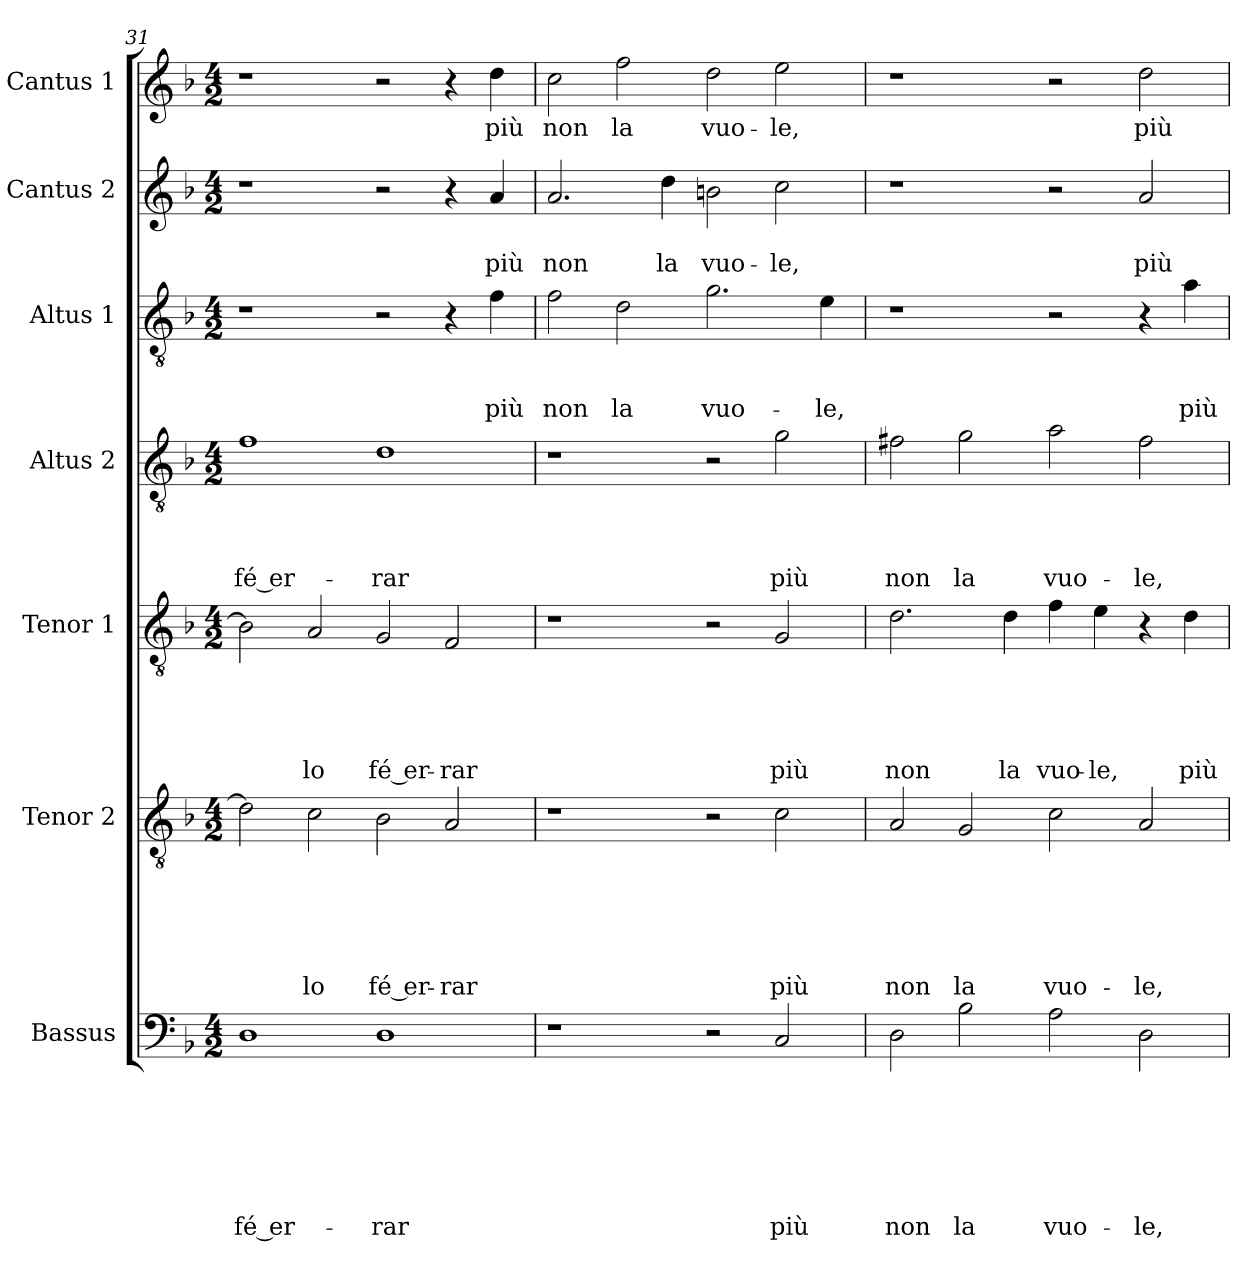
**kern	**text	**text	**text	**text	**text	**text	**text	**kern	**text	**text	**text	**text	**text	**text	**kern	**text	**text	**text	**text	**text	**kern	**text	**text	**text	**text	**kern	**text	**text	**text	**kern	**text	**text	**kern	**text
*part7	*part7	*part7	*part7	*part7	*part7	*part7	*part7	*part6	*part6	*part6	*part6	*part6	*part6	*part6	*part5	*part5	*part5	*part5	*part5	*part5	*part4	*part4	*part4	*part4	*part4	*part3	*part3	*part3	*part3	*part2	*part2	*part2	*part1	*part1
*staff7	*staff7	*staff7	*staff7	*staff7	*staff7	*staff7	*staff7	*staff6	*staff6	*staff6	*staff6	*staff6	*staff6	*staff6	*staff5	*staff5	*staff5	*staff5	*staff5	*staff5	*staff4	*staff4	*staff4	*staff4	*staff4	*staff3	*staff3	*staff3	*staff3	*staff2	*staff2	*staff2	*staff1	*staff1
*I"Bassus	*	*	*	*	*	*	*	*I"Tenor 2	*	*	*	*	*	*	*I"Tenor 1	*	*	*	*	*	*I"Altus 2	*	*	*	*	*I"Altus 1	*	*	*	*I"Cantus 2	*	*	*I"Cantus 1	*
*clefF4	*	*	*	*	*	*	*	*clefGv2	*	*	*	*	*	*	*clefGv2	*	*	*	*	*	*clefGv2	*	*	*	*	*clefGv2	*	*	*	*clefG2	*	*	*clefG2	*
*k[b-]	*	*	*	*	*	*	*	*k[b-]	*	*	*	*	*	*	*k[b-]	*	*	*	*	*	*k[b-]	*	*	*	*	*k[b-]	*	*	*	*k[b-]	*	*	*k[b-]	*
*d:	*	*	*	*	*	*	*	*d:	*	*	*	*	*	*	*d:	*	*	*	*	*	*d:	*	*	*	*	*d:	*	*	*	*d:	*	*	*d:	*
*M4/2	*	*	*	*	*	*	*	*M4/2	*	*	*	*	*	*	*M4/2	*	*	*	*	*	*M4/2	*	*	*	*	*M4/2	*	*	*	*M4/2	*	*	*M4/2	*
=31	=31	=31	=31	=31	=31	=31	=31	=31	=31	=31	=31	=31	=31	=31	=31	=31	=31	=31	=31	=31	=31	=31	=31	=31	=31	=31	=31	=31	=31	=31	=31	=31	=31	=31
!	!	!	!	!	!	!	!LO:LY:b	!	!	!	!	!	!	!	!	!	!	!	!	!	!	!	!	!	!LO:LY:b	!	!	!	!	!	!	!	!	!
1D	.	.	.	.	.	.	fé er-	2d\]	.	.	.	.	.	.	2B-\]	.	.	.	.	.	1f	.	.	.	fé er-	1r	.	.	.	1r	.	.	1r	.
!	!	!	!	!	!	!	!	!	!	!	!	!	!	!LO:LY:b	!	!	!	!	!	!LO:LY:b	!	!	!	!	!	!	!	!	!	!	!	!	!	!
.	.	.	.	.	.	.	.	2c\	.	.	.	.	.	lo	2A/	.	.	.	.	lo	.	.	.	.	.	.	.	.	.	.	.	.	.	.
!	!	!	!	!	!	!	!LO:LY:b	!	!	!	!	!	!	!LO:LY:b	!	!	!	!	!	!LO:LY:b	!	!	!	!	!LO:LY:b	!	!	!	!	!	!	!	!	!
1D	.	.	.	.	.	.	-rar	2B-\	.	.	.	.	.	fé er-	2G/	.	.	.	.	fé er-	1d	.	.	.	-rar	2r	.	.	.	2r	.	.	2r	.
!	!	!	!	!	!	!	!	!	!	!	!	!	!	!LO:LY:b	!	!	!	!	!	!LO:LY:b	!	!	!	!	!	!	!	!	!	!	!	!	!	!
.	.	.	.	.	.	.	.	2A/	.	.	.	.	.	-rar	2F/	.	.	.	.	-rar	.	.	.	.	.	4r	.	.	.	4r	.	.	4r	.
!	!	!	!	!	!	!	!	!	!	!	!	!	!	!	!	!	!	!	!	!	!	!	!	!	!	!	!	!	!LO:LY:b	!	!	!LO:LY:b	!	!LO:LY:b
.	.	.	.	.	.	.	.	.	.	.	.	.	.	.	.	.	.	.	.	.	.	.	.	.	.	4f\	.	.	più	4a/	.	più	4dd\	più
=32	=32	=32	=32	=32	=32	=32	=32	=32	=32	=32	=32	=32	=32	=32	=32	=32	=32	=32	=32	=32	=32	=32	=32	=32	=32	=32	=32	=32	=32	=32	=32	=32	=32	=32
!	!	!	!	!	!	!	!	!	!	!	!	!	!	!	!	!	!	!	!	!	!	!	!	!	!	!	!	!	!LO:LY:b	!	!	!LO:LY:b	!	!LO:LY:b
1r	.	.	.	.	.	.	.	1r	.	.	.	.	.	.	1r	.	.	.	.	.	1r	.	.	.	.	2f\	.	.	non	2.a/	.	non	2cc\	non
!	!	!	!	!	!	!	!	!	!	!	!	!	!	!	!	!	!	!	!	!	!	!	!	!	!	!	!	!	!LO:LY:b	!	!	!	!	!LO:LY:b
.	.	.	.	.	.	.	.	.	.	.	.	.	.	.	.	.	.	.	.	.	.	.	.	.	.	2d\	.	.	la	.	.	.	2ff\	la
!	!	!	!	!	!	!	!	!	!	!	!	!	!	!	!	!	!	!	!	!	!	!	!	!	!	!	!	!	!	!	!	!LO:LY:b	!	!
.	.	.	.	.	.	.	.	.	.	.	.	.	.	.	.	.	.	.	.	.	.	.	.	.	.	.	.	.	.	4dd\	.	la	.	.
!	!	!	!	!	!	!	!	!	!	!	!	!	!	!	!	!	!	!	!	!	!	!	!	!	!	!	!	!	!LO:LY:b	!	!	!LO:LY:b	!	!LO:LY:b
2r	.	.	.	.	.	.	.	2r	.	.	.	.	.	.	2r	.	.	.	.	.	2r	.	.	.	.	2.g\	.	.	vuo-	2bn\	.	vuo-	2dd\	vuo-
!	!	!	!	!	!	!	!LO:LY:b	!	!	!	!	!	!	!LO:LY:b	!	!	!	!	!	!LO:LY:b	!	!	!	!	!LO:LY:b	!	!	!	!	!	!	!LO:LY:b	!	!LO:LY:b
2C/	.	.	.	.	.	.	più	2c\	.	.	.	.	.	più	2G/	.	.	.	.	più	2g\	.	.	.	più	.	.	.	.	2cc\	.	-le,	2ee\	-le,
!	!	!	!	!	!	!	!	!	!	!	!	!	!	!	!	!	!	!	!	!	!	!	!	!	!	!	!	!	!LO:LY:b	!	!	!	!	!
.	.	.	.	.	.	.	.	.	.	.	.	.	.	.	.	.	.	.	.	.	.	.	.	.	.	4e\	.	.	-le,	.	.	.	.	.
!!LO:PB:g=z
=33	=33	=33	=33	=33	=33	=33	=33	=33	=33	=33	=33	=33	=33	=33	=33	=33	=33	=33	=33	=33	=33	=33	=33	=33	=33	=33	=33	=33	=33	=33	=33	=33	=33	=33
!	!	!	!	!	!	!	!LO:LY:b	!	!	!	!	!	!	!LO:LY:b	!	!	!	!	!	!LO:LY:b	!	!	!	!	!LO:LY:b	!	!	!	!	!	!	!	!	!
2D\	.	.	.	.	.	.	non	2A/	.	.	.	.	.	non	2.d\	.	.	.	.	non	2f#X\	.	.	.	non	1r	.	.	.	1r	.	.	1r	.
!	!	!	!	!	!	!	!LO:LY:b	!	!	!	!	!	!	!LO:LY:b	!	!	!	!	!	!	!	!	!	!	!LO:LY:b	!	!	!	!	!	!	!	!	!
2B-\	.	.	.	.	.	.	la	2G/	.	.	.	.	.	la	.	.	.	.	.	.	2g\	.	.	.	la	.	.	.	.	.	.	.	.	.
!	!	!	!	!	!	!	!	!	!	!	!	!	!	!	!	!	!	!	!	!LO:LY:b	!	!	!	!	!	!	!	!	!	!	!	!	!	!
.	.	.	.	.	.	.	.	.	.	.	.	.	.	.	4d\	.	.	.	.	la	.	.	.	.	.	.	.	.	.	.	.	.	.	.
!	!	!	!	!	!	!	!LO:LY:b	!	!	!	!	!	!	!LO:LY:b	!	!	!	!	!	!LO:LY:b	!	!	!	!	!LO:LY:b	!	!	!	!	!	!	!	!	!
2A\	.	.	.	.	.	.	vuo-	2c\	.	.	.	.	.	vuo-	4f\	.	.	.	.	vuo-	2a\	.	.	.	vuo-	2r	.	.	.	2r	.	.	2r	.
!	!	!	!	!	!	!	!	!	!	!	!	!	!	!	!	!	!	!	!	!LO:LY:b	!	!	!	!	!	!	!	!	!	!	!	!	!	!
.	.	.	.	.	.	.	.	.	.	.	.	.	.	.	4e\	.	.	.	.	-le,	.	.	.	.	.	.	.	.	.	.	.	.	.	.
!	!	!	!	!	!	!	!LO:LY:b	!	!	!	!	!	!	!LO:LY:b	!	!	!	!	!	!	!	!	!	!	!LO:LY:b	!	!	!	!	!	!	!LO:LY:b	!	!LO:LY:b
2D\	.	.	.	.	.	.	-le,	2A/	.	.	.	.	.	-le,	4r	.	.	.	.	.	2f#\	.	.	.	-le,	4r	.	.	.	2a/	.	più	2dd\	più
!	!	!	!	!	!	!	!	!	!	!	!	!	!	!	!	!	!	!	!	!LO:LY:b	!	!	!	!	!	!	!	!	!LO:LY:b	!	!	!	!	!
.	.	.	.	.	.	.	.	.	.	.	.	.	.	.	4d\	.	.	.	.	più	.	.	.	.	.	4a\	.	.	più	.	.	.	.	.
=	=	=	=	=	=	=	=	=	=	=	=	=	=	=	=	=	=	=	=	=	=	=	=	=	=	=	=	=	=	=	=	=	=	=
*-	*-	*-	*-	*-	*-	*-	*-	*-	*-	*-	*-	*-	*-	*-	*-	*-	*-	*-	*-	*-	*-	*-	*-	*-	*-	*-	*-	*-	*-	*-	*-	*-	*-	*-
